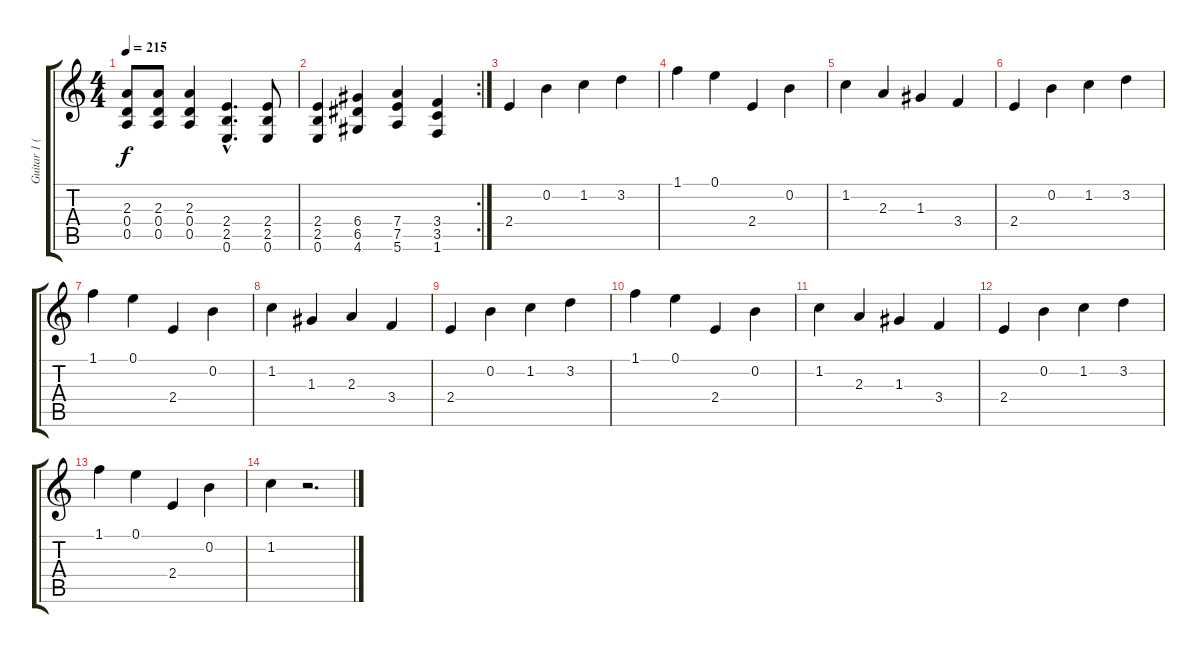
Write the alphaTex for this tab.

\track ("Guitar 1 (Shagrath)" "Guitar 1 (") {instrument distortionguitar}
\staff {score tabs}
\tuning (E4 B3 G3 D3 A2 E2) {hide}
\ts (4 4)
\tempo 215
\clef g2
\ks c
(2.3{t} 0.4{t} 0.5{t}).8{dy f} (2.3 0.4 0.5).8 (2.3 0.4 0.5).4 (2.4{hac} 2.5{hac} 0.6{hac}).4{d} (2.4 2.5 0.6).8 |
\rc 2
(2.4 2.5 0.6).4 (6.4 6.5 4.6).4 (7.4 7.5 5.6).4 (3.4 3.5 1.6).4 |
2.4.4{balance 8} 0.2.4 1.2.4 3.2.4 |
1.1.4 0.1.4 2.4.4 0.2.4 |
1.2.4 2.3.4 1.3.4 3.4.4 |
2.4.4 0.2.4 1.2.4 3.2.4 |
1.1.4 0.1.4 2.4.4 0.2.4 |
1.2.4 1.3.4 2.3.4 3.4.4 |
2.4.4 0.2.4 1.2.4 3.2.4 |
1.1.4 0.1.4 2.4.4 0.2.4 |
1.2.4 2.3.4 1.3.4 3.4.4 |
2.4.4 0.2.4 1.2.4 3.2.4 |
1.1.4 0.1.4 2.4.4 0.2.4 |
1.2.4 r.2{d}
